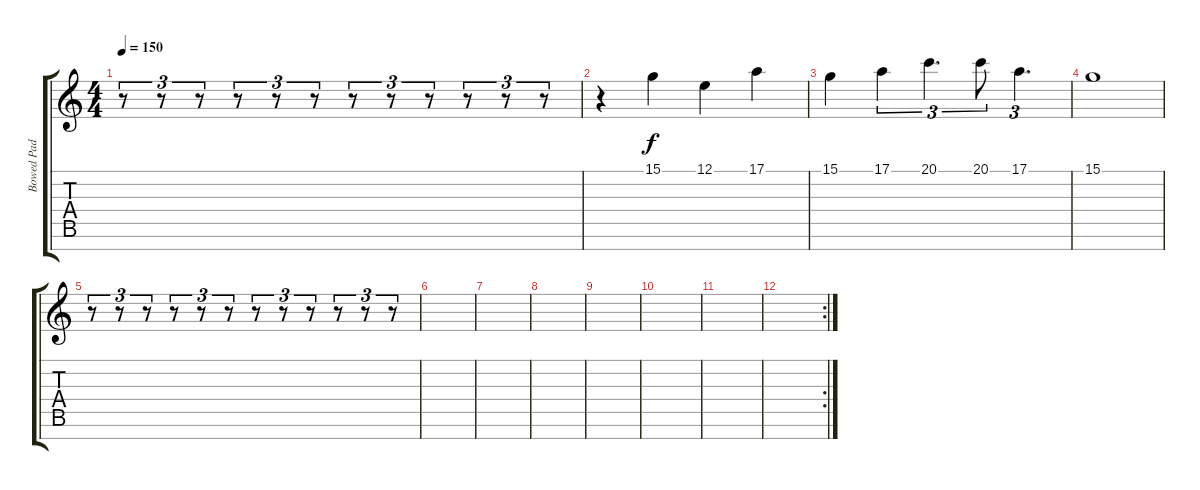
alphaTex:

\track ("Bowed Pad" "Bowed Pad") {instrument pad5bowed}
\staff {score tabs}
\tuning (E4 B3 G3 D3 A2 E2 B1) {hide}
\ts (4 4)
\tempo 150
\clef g2
\ks c
r.8{tu (3 2) dy f} r.8{tu (3 2)} r.8{tu (3 2)} r.8{tu (3 2)} r.8{tu (3 2)} r.8{tu (3 2)} r.8{tu (3 2)} r.8{tu (3 2)} r.8{tu (3 2)} r.8{tu (3 2)} r.8{tu (3 2)} r.8{tu (3 2)} |
r.4 15.1.4 12.1.4 17.1.4 |
15.1.4 17.1.4{tu (3 2)} 20.1.4{d tu (3 2)} 20.1.8{tu (3 2)} 17.1.4{d tu (3 2)} |
15.1.1 |
r.8{tu (3 2)} r.8{tu (3 2)} r.8{tu (3 2)} r.8{tu (3 2)} r.8{tu (3 2)} r.8{tu (3 2)} r.8{tu (3 2)} r.8{tu (3 2)} r.8{tu (3 2)} r.8{tu (3 2)} r.8{tu (3 2)} r.8{tu (3 2)} |
|
|
|
|
|
|
\rc 2
